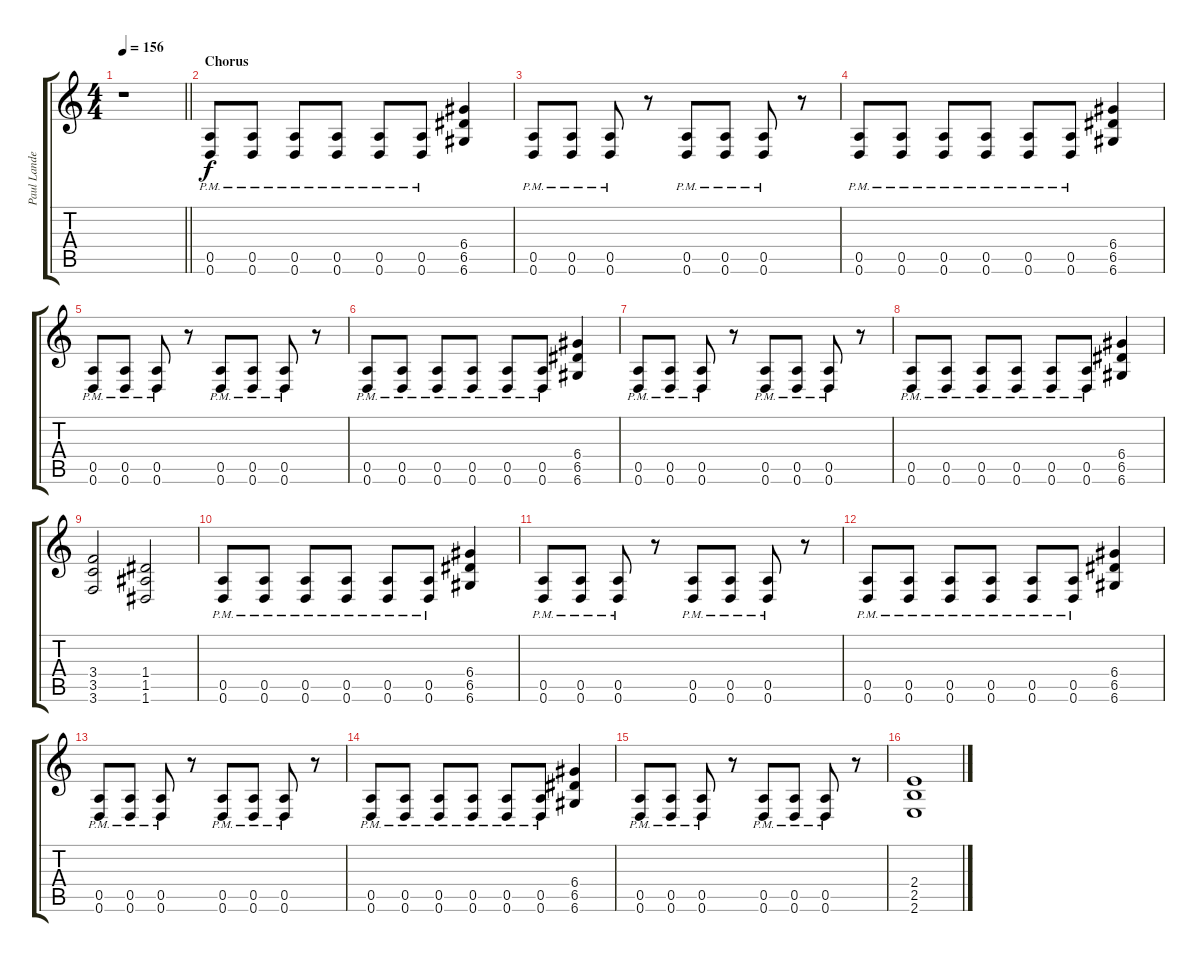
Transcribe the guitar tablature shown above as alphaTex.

\track ("Paul Landers" "Paul Lande") {instrument distortionguitar}
\staff {score tabs}
\tuning (E4 B3 G3 D3 A2 D2) {hide}
\ts (4 4)
\tempo 156
\clef g2
\barLineRight lightlight
\ks c
r.1{dy f} |
\section ("" "Chorus")
(0.5{pm} 0.6{pm}).8 (0.5{pm} 0.6{pm}).8 (0.5{pm} 0.6{pm}).8 (0.5{pm} 0.6{pm}).8 (0.5{pm} 0.6{pm}).8 (0.5{pm} 0.6{pm}).8 (6.4 6.5 6.6).4 |
(0.5{pm} 0.6{pm}).8 (0.5{pm} 0.6{pm}).8 (0.5{pm} 0.6{pm}).8 r.8 (0.5{pm} 0.6{pm}).8 (0.5{pm} 0.6{pm}).8 (0.5{pm} 0.6{pm}).8 r.8 |
(0.5{pm} 0.6{pm}).8 (0.5{pm} 0.6{pm}).8 (0.5{pm} 0.6{pm}).8 (0.5{pm} 0.6{pm}).8 (0.5{pm} 0.6{pm}).8 (0.5{pm} 0.6{pm}).8 (6.4 6.5 6.6).4 |
(0.5{pm} 0.6{pm}).8 (0.5{pm} 0.6{pm}).8 (0.5{pm} 0.6{pm}).8 r.8 (0.5{pm} 0.6{pm}).8 (0.5{pm} 0.6{pm}).8 (0.5{pm} 0.6{pm}).8 r.8 |
(0.5{pm} 0.6{pm}).8 (0.5{pm} 0.6{pm}).8 (0.5{pm} 0.6{pm}).8 (0.5{pm} 0.6{pm}).8 (0.5{pm} 0.6{pm}).8 (0.5{pm} 0.6{pm}).8 (6.4 6.5 6.6).4 |
(0.5{pm} 0.6{pm}).8 (0.5{pm} 0.6{pm}).8 (0.5{pm} 0.6{pm}).8 r.8 (0.5{pm} 0.6{pm}).8 (0.5{pm} 0.6{pm}).8 (0.5{pm} 0.6{pm}).8 r.8 |
(0.5{pm} 0.6{pm}).8 (0.5{pm} 0.6{pm}).8 (0.5{pm} 0.6{pm}).8 (0.5{pm} 0.6{pm}).8 (0.5{pm} 0.6{pm}).8 (0.5{pm} 0.6{pm}).8 (6.4 6.5 6.6).4 |
(3.4 3.5 3.6).2 (1.4 1.5 1.6).2 |
(0.5{pm} 0.6{pm}).8 (0.5{pm} 0.6{pm}).8 (0.5{pm} 0.6{pm}).8 (0.5{pm} 0.6{pm}).8 (0.5{pm} 0.6{pm}).8 (0.5{pm} 0.6{pm}).8 (6.4 6.5 6.6).4 |
(0.5{pm} 0.6{pm}).8 (0.5{pm} 0.6{pm}).8 (0.5{pm} 0.6{pm}).8 r.8 (0.5{pm} 0.6{pm}).8 (0.5{pm} 0.6{pm}).8 (0.5{pm} 0.6{pm}).8 r.8 |
(0.5{pm} 0.6{pm}).8 (0.5{pm} 0.6{pm}).8 (0.5{pm} 0.6{pm}).8 (0.5{pm} 0.6{pm}).8 (0.5{pm} 0.6{pm}).8 (0.5{pm} 0.6{pm}).8 (6.4 6.5 6.6).4 |
(0.5{pm} 0.6{pm}).8 (0.5{pm} 0.6{pm}).8 (0.5{pm} 0.6{pm}).8 r.8 (0.5{pm} 0.6{pm}).8 (0.5{pm} 0.6{pm}).8 (0.5{pm} 0.6{pm}).8 r.8 |
(0.5{pm} 0.6{pm}).8 (0.5{pm} 0.6{pm}).8 (0.5{pm} 0.6{pm}).8 (0.5{pm} 0.6{pm}).8 (0.5{pm} 0.6{pm}).8 (0.5{pm} 0.6{pm}).8 (6.4 6.5 6.6).4 |
(0.5{pm} 0.6{pm}).8 (0.5{pm} 0.6{pm}).8 (0.5{pm} 0.6{pm}).8 r.8 (0.5{pm} 0.6{pm}).8 (0.5{pm} 0.6{pm}).8 (0.5{pm} 0.6{pm}).8 r.8 |
(2.4 2.5 2.6).1
